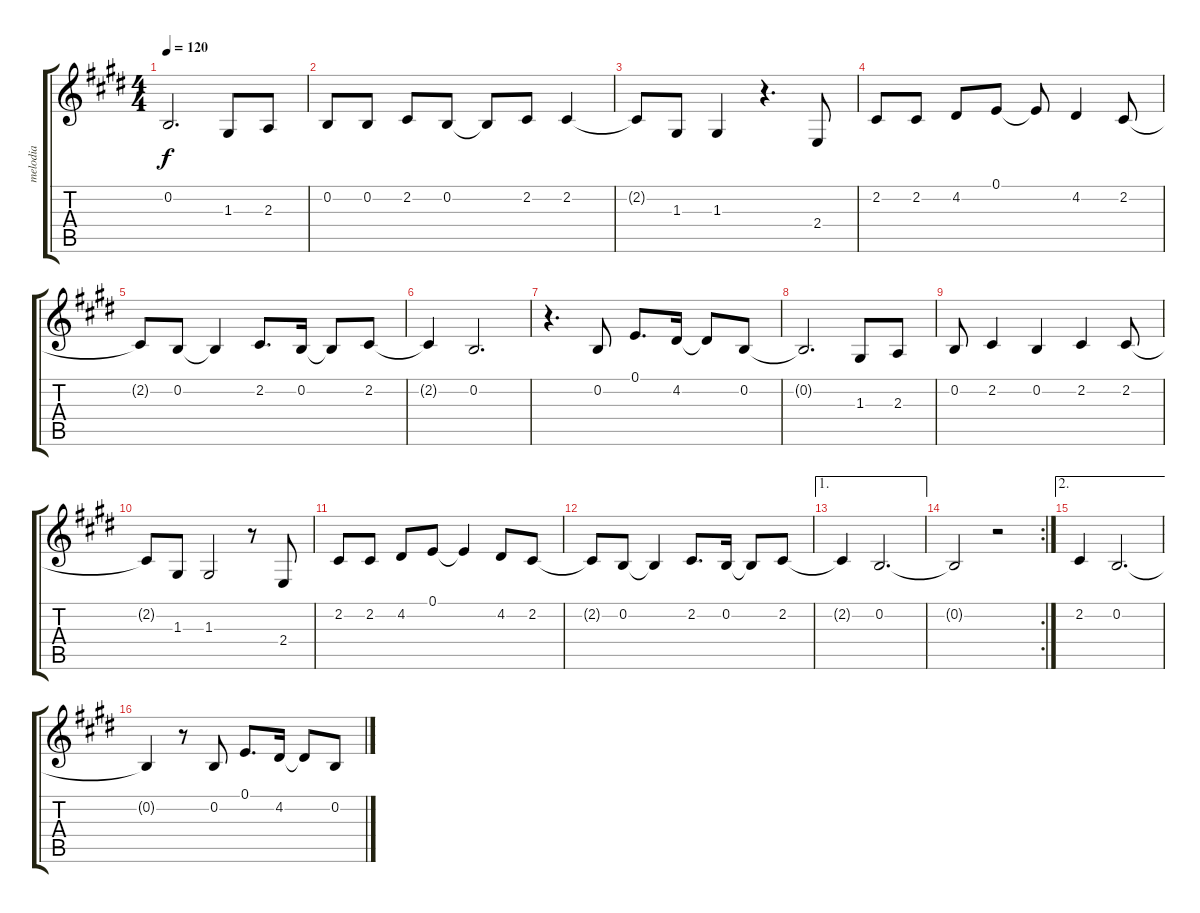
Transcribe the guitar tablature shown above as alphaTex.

\track ("melodia" "melodia") {instrument flute}
\staff {score tabs}
\tuning (E4 B3 G3 D3 A2 E2) {hide}
\ts (4 4)
\tempo 120
\clef g2
\ks e
0.2{t}.2{d dy f} 1.3.8 2.3.8 |
0.2.8 0.2.8 2.2.8 0.2.8 0.2{t}.8 2.2.8 2.2.4 |
2.2{t}.8 1.3.8 1.3.4 r.4{d} 2.4.8 |
2.2.8 2.2.8 4.2.8 0.1.8 0.1{t}.8 4.2.4 2.2.8 |
2.2{t}.8 0.2.8 0.2{t}.4 2.2.8{d} 0.2.16 0.2{t}.8 2.2.8 |
2.2{t}.4 0.2.2{d} |
r.4{d} 0.2.8 0.1.8{d} 4.2.16 4.2{t}.8 0.2.8 |
0.2{t}.2{d} 1.3.8 2.3.8 |
0.2.8 2.2.4 0.2.4 2.2.4 2.2.8 |
2.2{t}.8 1.3.8 1.3.2 r.8 2.4.8 |
2.2.8 2.2.8 4.2.8 0.1.8 0.1{t}.4 4.2.8 2.2.8 |
2.2{t}.8 0.2.8 0.2{t}.4 2.2.8{d} 0.2.16 0.2{t}.8 2.2.8 |
\ae 1
2.2{t}.4 0.2.2{d} |
\rc 2
0.2{t}.2 r.2 |
\ae 2
2.2.4 0.2.2{d} |
0.2{t}.4 r.8 0.2.8 0.1.8{d} 4.2.16 4.2{t}.8 0.2.8
